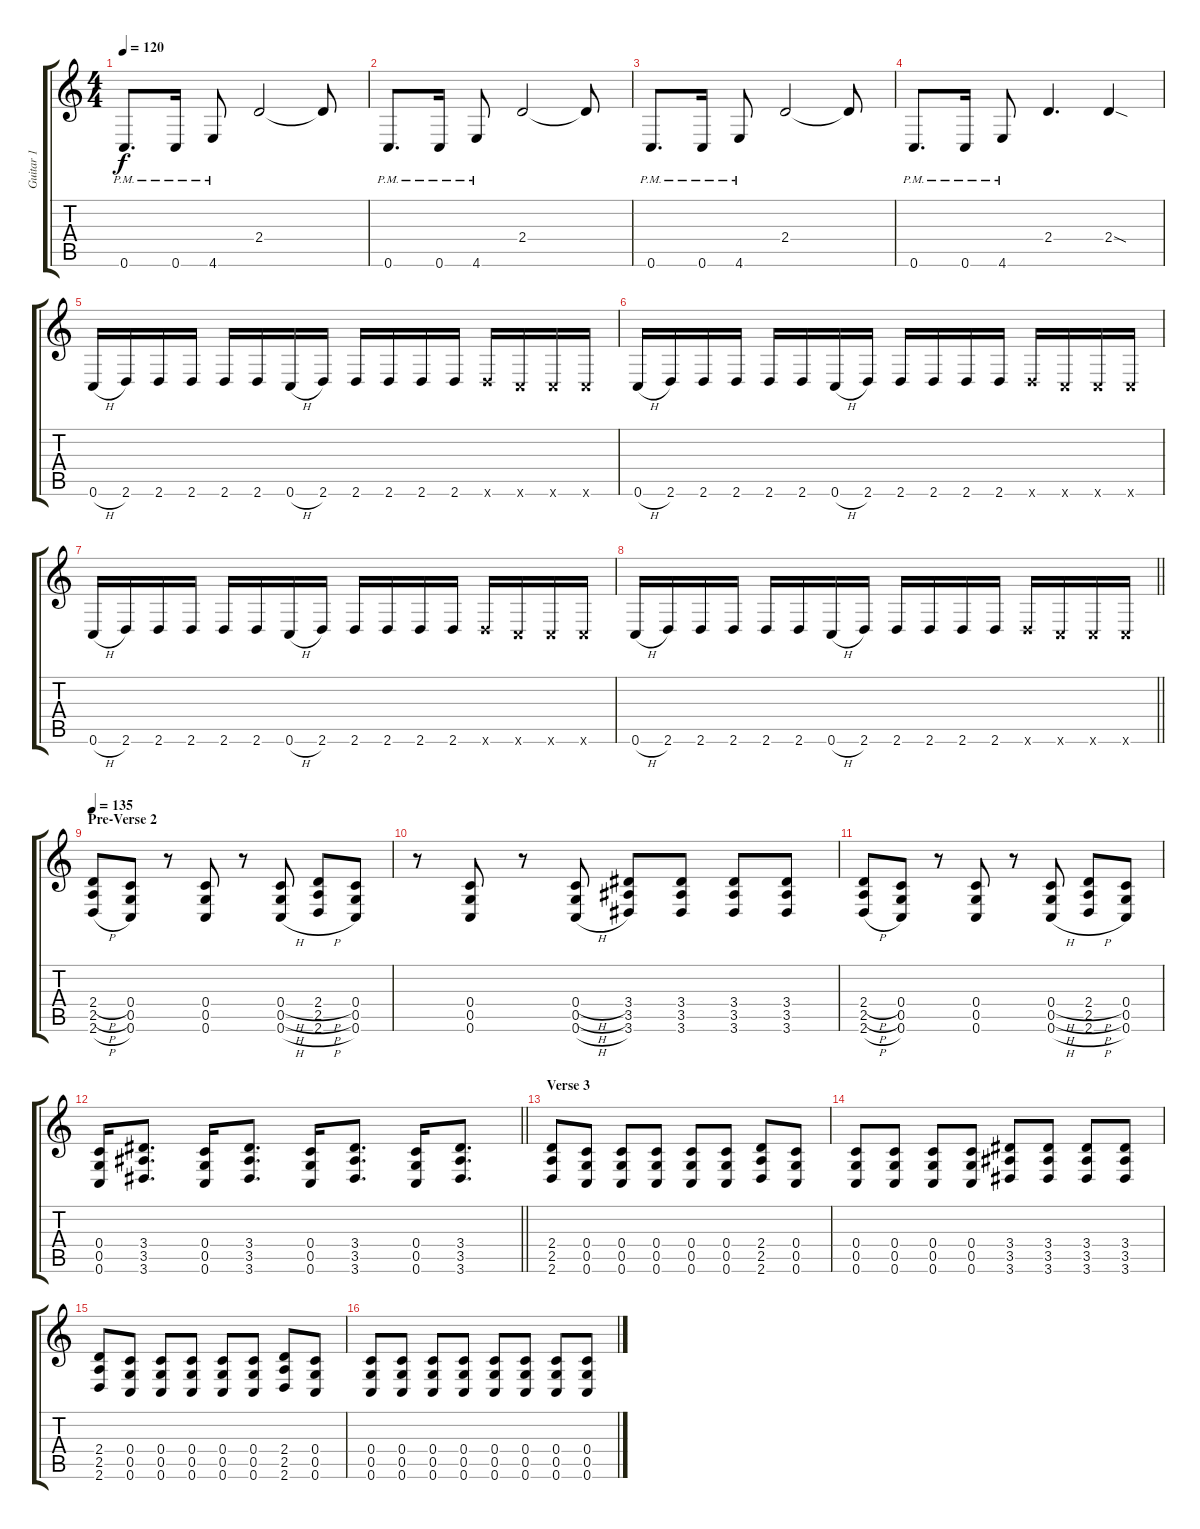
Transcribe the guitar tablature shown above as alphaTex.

\track ("Guitar 1" "Guitar 1") {instrument distortionguitar}
\staff {score tabs}
\tuning (D4 A3 F3 C3 G2 C2) {hide}
\ts (4 4)
\tempo 120
\clef g2
\ks c
0.6{pm}.8{d dy f} 0.6{pm}.16 4.6{pm}.8 2.4.2 2.4{t}.8 |
0.6{pm}.8{d} 0.6{pm}.16 4.6{pm}.8 2.4.2 2.4{t}.8 |
0.6{pm}.8{d} 0.6{pm}.16 4.6{pm}.8 2.4.2 2.4{t}.8 |
0.6{pm}.8{d} 0.6{pm}.16 4.6{pm}.8 2.4.4{d} 2.4{sod}.4 |
0.6{h}.16 2.6.16 2.6.16 2.6.16 2.6.16 2.6.16 0.6{h}.16 2.6.16 2.6.16 2.6.16 2.6.16 2.6.16 2.6{x}.16 0.6{x}.16 0.6{x}.16 0.6{x}.16 |
0.6{h}.16 2.6.16 2.6.16 2.6.16 2.6.16 2.6.16 0.6{h}.16 2.6.16 2.6.16 2.6.16 2.6.16 2.6.16 2.6{x}.16 0.6{x}.16 0.6{x}.16 0.6{x}.16 |
0.6{h}.16 2.6.16 2.6.16 2.6.16 2.6.16 2.6.16 0.6{h}.16 2.6.16 2.6.16 2.6.16 2.6.16 2.6.16 2.6{x}.16 0.6{x}.16 0.6{x}.16 0.6{x}.16 |
\barLineRight lightlight
0.6{h}.16 2.6.16 2.6.16 2.6.16 2.6.16 2.6.16 0.6{h}.16 2.6.16 2.6.16 2.6.16 2.6.16 2.6.16 2.6{x}.16 0.6{x}.16 0.6{x}.16 0.6{x}.16 |
\section ("" "Pre-Verse 2")
\tempo 135
(2.4{h} 2.5{h} 2.6{h}).8 (0.4 0.5 0.6).8 r.8 (0.4 0.5 0.6).8 r.8 (0.4{h} 0.5{h} 0.6{h}).8 (2.4{h} 2.5{h} 2.6{h}).8 (0.4 0.5 0.6).8 |
r.8 (0.4 0.5 0.6).8 r.8 (0.4{h} 0.5{h} 0.6{h}).8 (3.4 3.5 3.6).8 (3.4 3.5 3.6).8 (3.4 3.5 3.6).8 (3.4 3.5 3.6).8 |
(2.4{h} 2.5{h} 2.6{h}).8 (0.4 0.5 0.6).8 r.8 (0.4 0.5 0.6).8 r.8 (0.4{h} 0.5{h} 0.6{h}).8 (2.4{h} 2.5{h} 2.6{h}).8 (0.4 0.5 0.6).8 |
\barLineRight lightlight
(0.4 0.5 0.6).16 (3.4 3.5 3.6).8{d} (0.4 0.5 0.6).16 (3.4 3.5 3.6).8{d} (0.4 0.5 0.6).16 (3.4 3.5 3.6).8{d} (0.4 0.5 0.6).16 (3.4 3.5 3.6).8{d} |
\section ("" "Verse 3")
(2.4 2.5 2.6).8 (0.4 0.5 0.6).8 (0.4 0.5 0.6).8 (0.4 0.5 0.6).8 (0.4 0.5 0.6).8 (0.4 0.5 0.6).8 (2.4 2.5 2.6).8 (0.4 0.5 0.6).8 |
(0.4 0.5 0.6).8 (0.4 0.5 0.6).8 (0.4 0.5 0.6).8 (0.4 0.5 0.6).8 (3.4 3.5 3.6).8 (3.4 3.5 3.6).8 (3.4 3.5 3.6).8 (3.4 3.5 3.6).8 |
(2.4 2.5 2.6).8 (0.4 0.5 0.6).8 (0.4 0.5 0.6).8 (0.4 0.5 0.6).8 (0.4 0.5 0.6).8 (0.4 0.5 0.6).8 (2.4 2.5 2.6).8 (0.4 0.5 0.6).8 |
(0.4 0.5 0.6).8 (0.4 0.5 0.6).8 (0.4 0.5 0.6).8 (0.4 0.5 0.6).8 (0.4 0.5 0.6).8 (0.4 0.5 0.6).8 (0.4 0.5 0.6).8 (0.4 0.5 0.6).8
